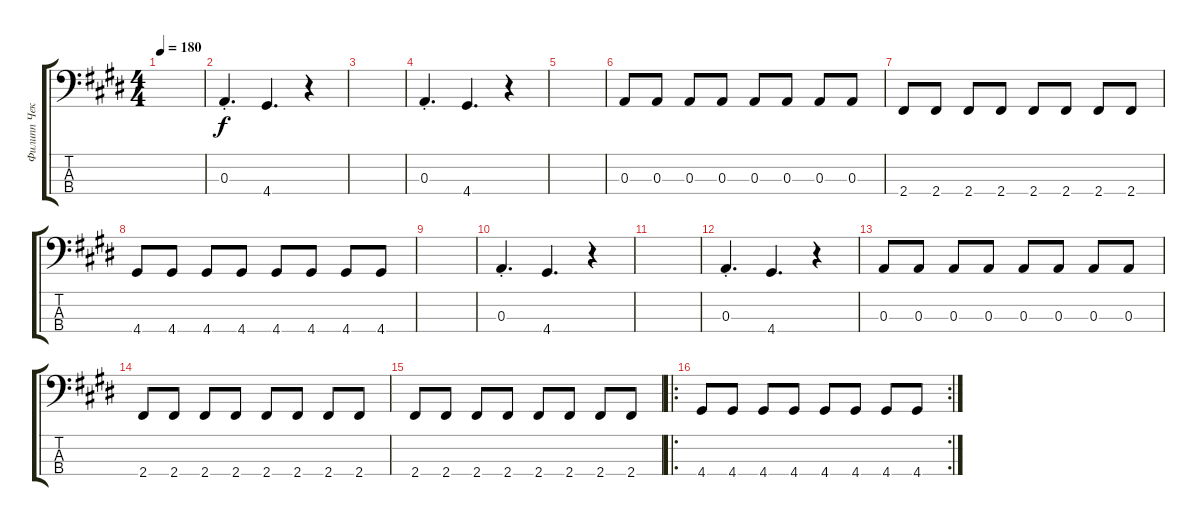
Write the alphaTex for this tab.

\track ("Филипп Чекалин" "Филипп Чек") {instrument electricbassfinger}
\staff {score tabs}
\tuning (G2 D2 A1 E1) {hide}
\ts (4 4)
\tempo 180
\clef f4
\ks c#minor
|
0.3{st}.4{d} 4.4.4{d} r.4 |
|
0.3{st}.4{d} 4.4.4{d} r.4 |
|
0.3.8 0.3.8 0.3.8 0.3.8 0.3.8 0.3.8 0.3.8 0.3.8 |
2.4.8 2.4.8 2.4.8 2.4.8 2.4.8 2.4.8 2.4.8 2.4.8 |
4.4.8 4.4.8 4.4.8 4.4.8 4.4.8 4.4.8 4.4.8 4.4.8 |
|
0.3{st}.4{d} 4.4.4{d} r.4 |
|
0.3{st}.4{d} 4.4.4{d} r.4 |
0.3.8 0.3.8 0.3.8 0.3.8 0.3.8 0.3.8 0.3.8 0.3.8 |
2.4.8 2.4.8 2.4.8 2.4.8 2.4.8 2.4.8 2.4.8 2.4.8 |
2.4.8 2.4.8 2.4.8 2.4.8 2.4.8 2.4.8 2.4.8 2.4.8 |
\ro
\rc 2
4.4.8 4.4.8 4.4.8 4.4.8 4.4.8 4.4.8 4.4.8 4.4.8
